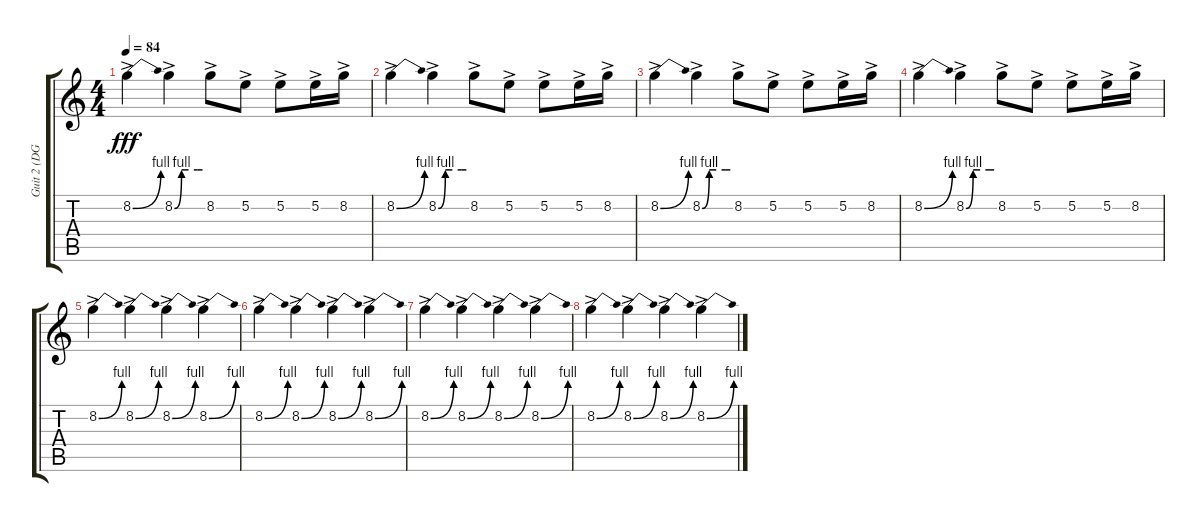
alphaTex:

\track ("Guit 2 (DGDGBE)" "Guit 2 (DG") {instrument overdrivenguitar}
\staff {score tabs}
\tuning (E4 B3 G3 D3 A2 D2) {hide}
\ts (4 4)
\tempo 84
\clef g2
\ks c
8.2{be (bend 0 0 60 4) ac}.4{dy fff} 8.2{be (custom 0 0 15 4 30 4 49 4 60 4) ac}.4 8.2{ac}.8 5.2{ac}.8 5.2{ac}.8 5.2{ac}.16 8.2{ac}.16 |
8.2{be (bend 0 0 60 4) ac}.4 8.2{be (custom 0 0 15 4 30 4 49 4 60 4) ac}.4 8.2{ac}.8 5.2{ac}.8 5.2{ac}.8 5.2{ac}.16 8.2{ac}.16 |
8.2{be (bend 0 0 60 4) ac}.4 8.2{be (custom 0 0 15 4 30 4 49 4 60 4) ac}.4 8.2{ac}.8 5.2{ac}.8 5.2{ac}.8 5.2{ac}.16 8.2{ac}.16 |
8.2{be (bend 0 0 60 4) ac}.4 8.2{be (custom 0 0 15 4 30 4 49 4 60 4) ac}.4 8.2{ac}.8 5.2{ac}.8 5.2{ac}.8 5.2{ac}.16 8.2{ac}.16 |
8.2{be (bend 0 0 60 4) ac}.4{volume 0} 8.2{be (bend 0 0 60 4) ac}.4 8.2{be (bend 0 0 60 4) ac}.4 8.2{be (bend 0 0 60 4) ac}.4 |
8.2{be (bend 0 0 60 4) ac}.4 8.2{be (bend 0 0 60 4) ac}.4 8.2{be (bend 0 0 60 4) ac}.4 8.2{be (bend 0 0 60 4) ac}.4 |
8.2{be (bend 0 0 60 4) ac}.4 8.2{be (bend 0 0 60 4) ac}.4 8.2{be (bend 0 0 60 4) ac}.4 8.2{be (bend 0 0 60 4) ac}.4 |
8.2{be (bend 0 0 60 4) ac}.4 8.2{be (bend 0 0 60 4) ac}.4 8.2{be (bend 0 0 60 4) ac}.4 8.2{be (bend 0 0 60 4) ac}.4
